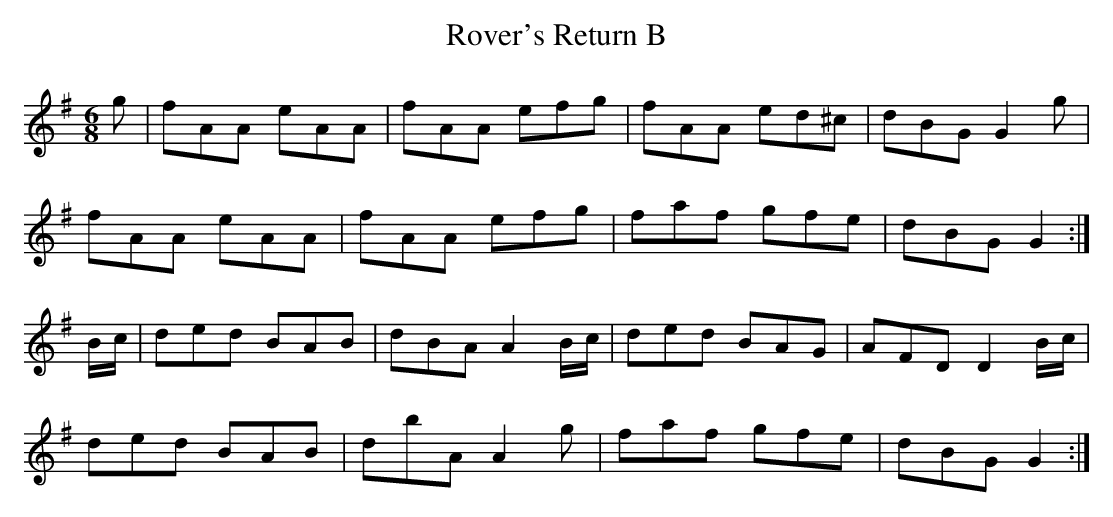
X:1
T: Rover's Return B
M: 6/8
L: 1/8
K: G
g|fAA eAA|fAA efg|fAA ed^c|dBG G2g|
fAA eAA|fAA efg|faf gfe|dBG G2 :|
B/c/|ded BAB|dBA A2 B/c/|ded BAG|AFD D2B/c/|
ded BAB|dbA A2g|faf gfe|dBG G2 :|
